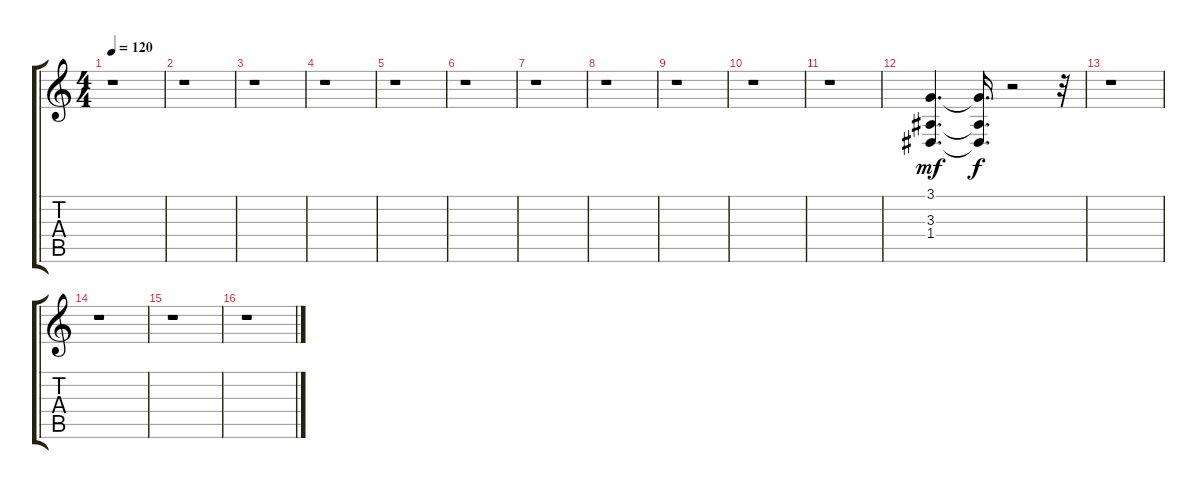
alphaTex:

\track "" {instrument frenchhorn}
\staff {score tabs}
\tuning (E4 B3 G3 D3 A2 E2) {hide}
\ts (4 4)
\tempo 120
\clef g2
\ks c
r.1{dy f} |
r.1 |
r.1 |
r.1 |
r.1 |
r.1 |
r.1 |
r.1 |
r.1 |
r.1 |
r.1 |
(3.1 3.3 1.4).4{d dy mf} (3.1{t} 3.3{t} 1.4{t}).16{d dy f} r.2 r.32 |
r.1 |
r.1 |
r.1 |
r.1
